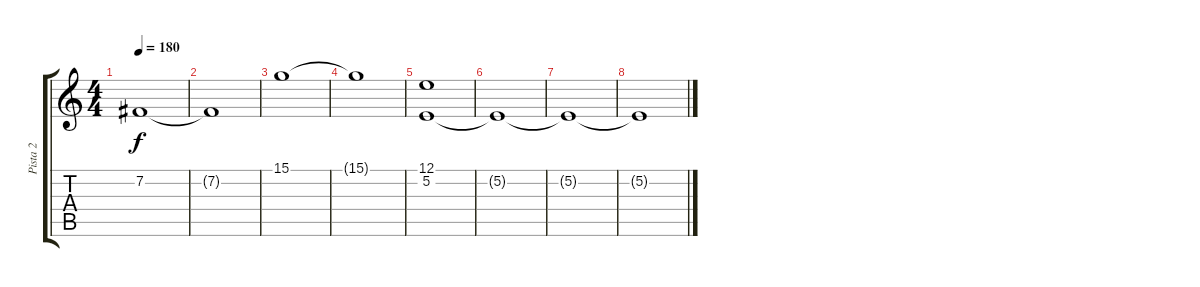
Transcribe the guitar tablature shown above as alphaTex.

\track ("Pista 2" "Pista 2") {instrument fx6goblins}
\staff {score tabs}
\tuning (E4 B3 G3 D3 A2 E2) {hide}
\ts (4 4)
\tempo 180
\clef g2
\ks c
7.2.1{dy f} |
7.2{t}.1 |
15.1.1 |
15.1{t}.1 |
(12.1 5.2).1 |
5.2{t}.1 |
5.2{t}.1 |
5.2{t}.1
